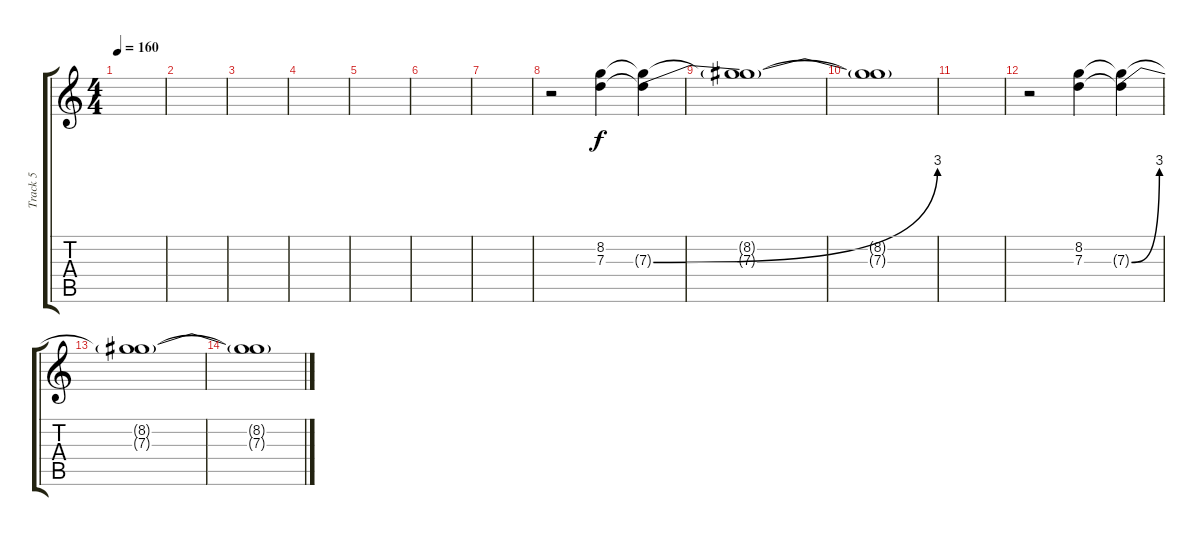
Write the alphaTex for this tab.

\track ("Track 5" "Track 5") {instrument acousticguitarsteel}
\staff {score tabs}
\tuning (E4 B3 G3 D3 A2 E2) {hide}
\ts (4 4)
\tempo 160
\clef g2
\ks c
|
|
|
|
|
|
|
r.2 (8.2 7.3).4 (8.2{t} 7.3{be (bend 0 0 60 12) t}).4 |
(8.2{t} 7.3{t}).1 |
(8.2{t} 7.3{t}).1 |
|
r.2 (8.2 7.3).4 (8.2{t} 7.3{be (bend 0 0 60 12) t}).4 |
(8.2{t} 7.3{t}).1 |
(8.2{t} 7.3{t}).1
